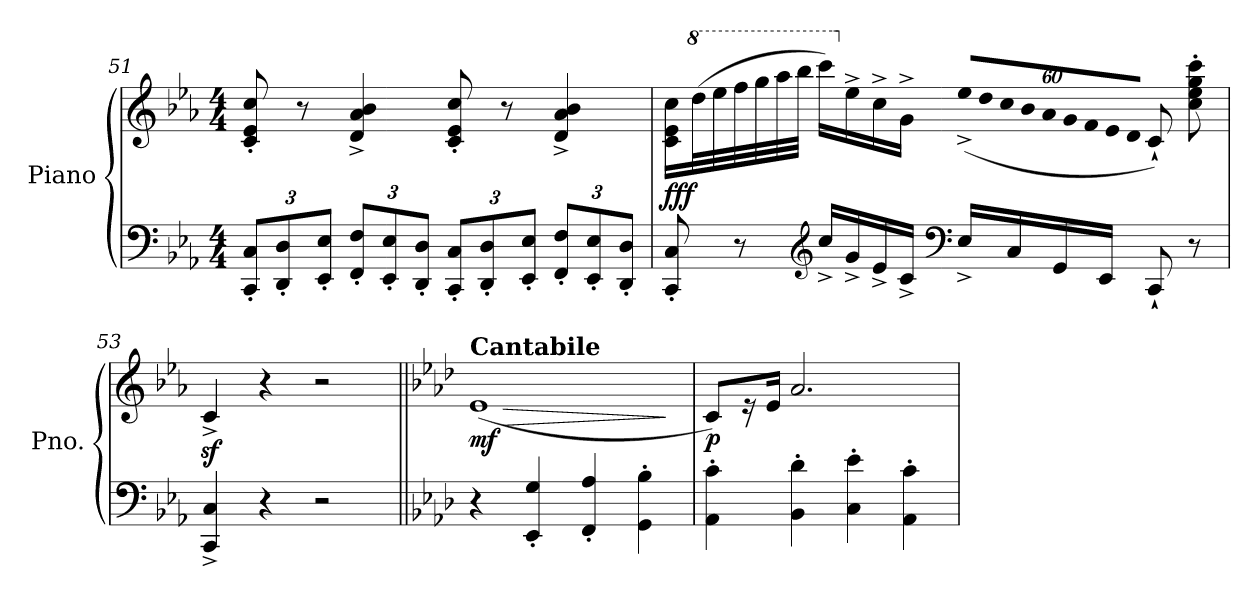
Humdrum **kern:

**kern	**kern	**dynam
*part1	*part1	*part1
*staff2	*staff1	*staff1/2
*I"Piano	*	*
*I'Pno.	*	*
!!LO:PB:g=z
*clefF4	*clefG2	*
*k[b-e-a-]	*k[b-e-a-]	*
*M4/4	*M4/4	*
*Xbrackettup	*	*
=51	=51	=51
12CC/' 12C/'L	8c/' 8e-/' 8cc/'	.
12DD/' 12D/'	.	.
.	8r	.
12EE-/' 12E-/'J	.	.
12FF/' 12F/'L	4d/^ 4a-/^ 4b-/^	.
12EE-/' 12E-/'	.	.
12DD/' 12D/'J	.	.
12CC/' 12C/'L	8c/' 8e-/' 8cc/'	.
12DD/' 12D/'	.	.
.	8r	.
12EE-/' 12E-/'J	.	.
12FF/' 12F/'L	4d/^ 4a-/^ 4b-/^	.
12EE-/' 12E-/'	.	.
12DD/' 12D/'J	.	.
=52	=52	=52
!	!	!LO:DY:b
8CC/' 8C/'	16c\ 16e-\ 16cc\LL	fff
*	*8va	*
.	(32ddd\L	.
.	32eee-\	.
8r	32fff\	.
.	32ggg\	.
.	32aaa-\	.
.	32bbb-\JJJ	.
*clefG2	*	*
16cc^/LL	16cccc\LL)	.
*	*X8va	*
16g^/	16ee-^\	.
16e-^/	16cc^\	.
16c^/JJ	16g^\JJ	.
*clefF4	*	*
*	*Xbrackettup	*
!	!LO:N:vis=32	!
16E-^/LL	(1920%53ee-^/LLL	.
!	!LO:N:vis=32	!
.	1920%53dd/	.
!	!LO:N:vis=32	!
.	1920%53cc/	.
16C/	.	.
!	!LO:N:vis=32	!
.	1920%53b-/	.
!	!LO:N:vis=32	!
.	1920%53a-/	.
16GG/	.	.
!	!LO:N:vis=32	!
.	1920%53g/	.
!	!LO:N:vis=32	!
.	1920%53f/	.
16EE-/JJ	.	.
!	!LO:N:vis=32	!
.	1920%53e-/	.
!	!LO:N:vis=32	!
.	1920%53d/JJJ	.
.	640ryy	.
8CC`/	8c`/)	.
8r	8cc\' 8ee-\' 8gg\' 8ccc\'	.
=53	=53	=53
4CC/^ 4C/^	4cz<^/	.
4r	4r	.
2r	2r	.
!!LO:LB:g=z
=54||	=54||	=54||
*k[b-e-a-d-]	*k[b-e-a-d-]	*
*	*MM120	*
!	!LO:TX:a:B:t=Cantabile	!
!	!	!LO:HP:b
!	!	!LO:DY:n=1:b
4r	(1e-	> mf
4EE-/' 4G/'	.	.
4FF/' 4A-/'	.	.
4GG\' 4B-\'	.	.
.	.	]
=55	=55	=55
!	!	!LO:DY:b
4AA-\' 4c\'	8c/L)	p
.	16r	.
.	16e-/Jk	.
4BB-\' 4d-\'	2.a-/	.
4C\' 4e-\'	.	.
4AA-\' 4c\'	.	.
=	=	=
*-	*-	*-
